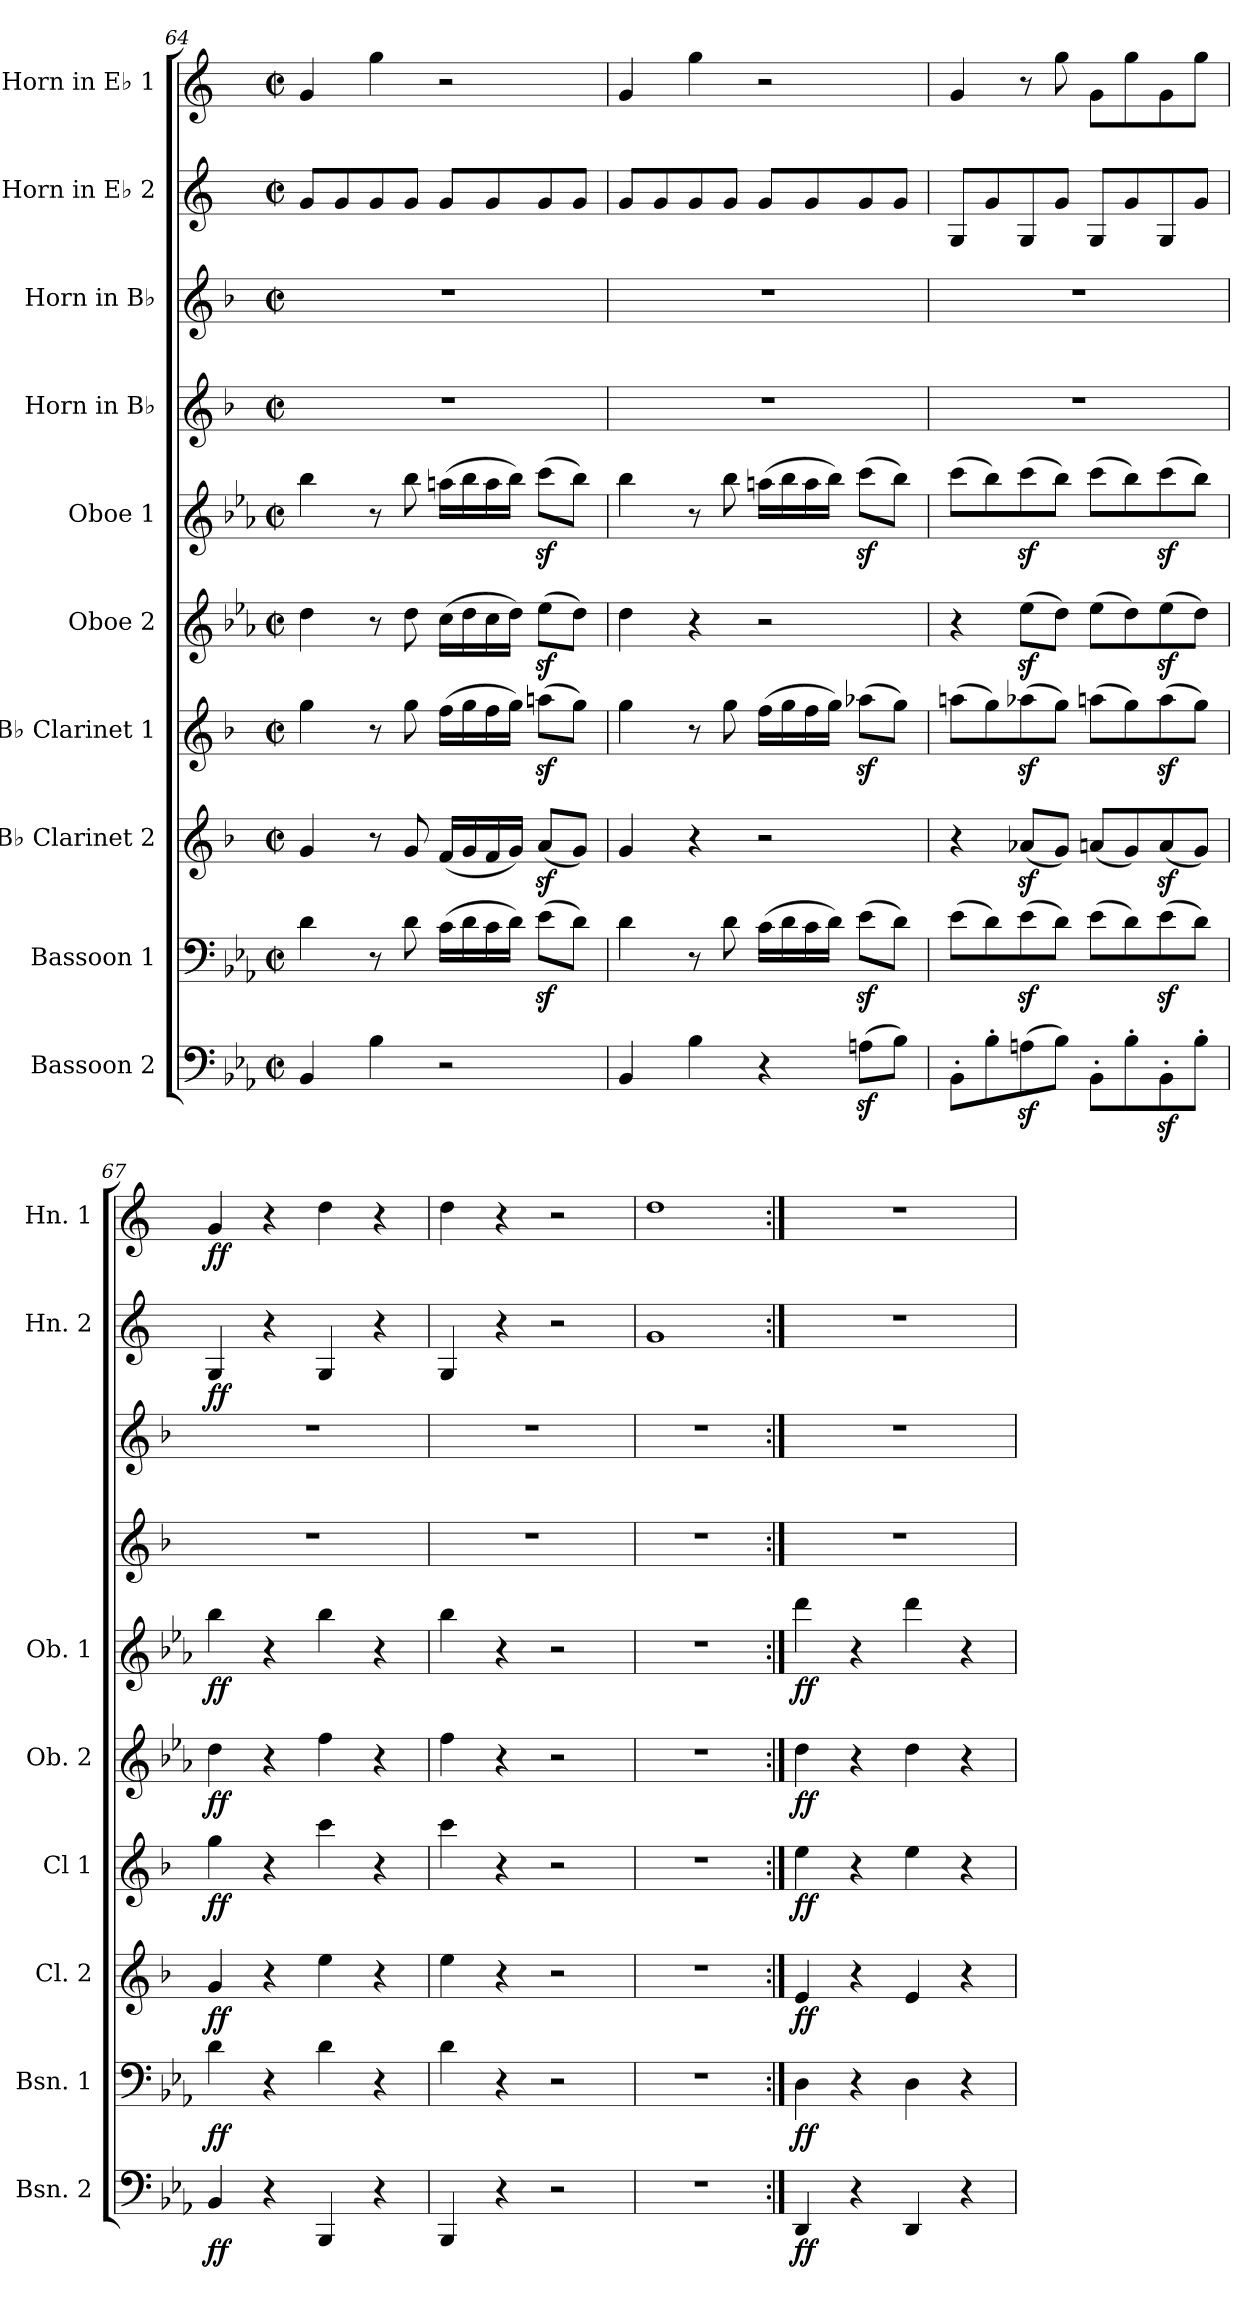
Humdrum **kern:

**kern	**dynam	**kern	**dynam	**kern	**dynam	**kern	**dynam	**kern	**dynam	**kern	**dynam	**kern	**kern	**kern	**dynam	**kern	**dynam
*part10	*part10	*part9	*part9	*part8	*part8	*part7	*part7	*part6	*part6	*part5	*part5	*part4	*part3	*part2	*part2	*part1	*part1
*staff10	*staff10	*staff9	*staff9	*staff8	*staff8	*staff7	*staff7	*staff6	*staff6	*staff5	*staff5	*staff4	*staff3	*staff2	*staff2	*staff1	*staff1
*I"Bassoon 2	*	*I"Bassoon 1	*	*I"B♭ Clarinet 2	*	*I"B♭ Clarinet 1	*	*I"Oboe 2	*	*I"Oboe 1	*	*I"Horn in B♭	*I"Horn in B♭	*I"Horn in E♭ 2	*	*I"Horn in E♭ 1	*
*I'Bsn. 2	*	*I'Bsn. 1	*	*I'Cl. 2	*	*I'Cl 1	*	*I'Ob. 2	*	*I'Ob. 1	*	*	*	*I'Hn. 2	*	*I'Hn. 1	*
*clefF4	*	*clefF4	*	*clefG2	*	*clefG2	*	*clefG2	*	*clefG2	*	*clefG2	*clefG2	*clefG2	*	*clefG2	*
*	*	*	*	*ITrd1c2	*	*ITrd1c2	*	*	*	*	*	*ITrd1c2	*ITrd1c2	*ITrd5c9	*	*ITrd5c9	*
*k[b-e-a-]	*	*k[b-e-a-]	*	*k[b-e-a-]	*	*k[b-e-a-]	*	*k[b-e-a-]	*	*k[b-e-a-]	*	*k[b-e-a-]	*k[b-e-a-]	*k[b-e-a-]	*	*k[b-e-a-]	*
*M2/2	*	*M2/2	*	*M2/2	*	*M2/2	*	*M2/2	*	*M2/2	*	*M2/2	*M2/2	*M2/2	*	*M2/2	*
*met(c|)	*	*met(c|)	*	*met(c|)	*	*met(c|)	*	*met(c|)	*	*met(c|)	*	*met(c|)	*met(c|)	*met(c|)	*	*met(c|)	*
=64	=64	=64	=64	=64	=64	=64	=64	=64	=64	=64	=64	=64	=64	=64	=64	=64	=64
4BB-/	.	4d\	.	4f/	.	4ff\	.	4dd\	.	4bb-\	.	1r	1r	8B-/L	.	4B-/	.
.	.	.	.	.	.	.	.	.	.	.	.	.	.	8B-/	.	.	.
4B-\	.	8r	.	8r	.	8r	.	8r	.	8r	.	.	.	8B-/	.	4b-\	.
.	.	8d\	.	8f/	.	8ff\	.	8dd\	.	8bb-\	.	.	.	8B-/J	.	.	.
2r	.	(>16c\LL	.	(<16e-/LL	.	(>16ee-\LL	.	(>16cc\LL	.	(>16aan\LL	.	.	.	8B-/L	.	2r	.
.	.	16d\	.	16f/	.	16ff\	.	16dd\	.	16bb-\	.	.	.	.	.	.	.
.	.	16c\	.	16e-/	.	16ee-\	.	16cc\	.	16aa\	.	.	.	8B-/	.	.	.
.	.	16d\JJ)	.	16f/JJ)	.	16ff\JJ)	.	16dd\JJ)	.	16bb-\JJ)	.	.	.	.	.	.	.
.	.	(>8e-z<\L	.	(<8gz</L	.	(>8ggnz<\L	.	(>8ee-z<\L	.	(>8cccz<\L	.	.	.	8B-/	.	.	.
.	.	8d\J)	.	8f/J)	.	8ff\J)	.	8dd\J)	.	8bb-\J)	.	.	.	8B-/J	.	.	.
!!LO:PB:g=z
=65	=65	=65	=65	=65	=65	=65	=65	=65	=65	=65	=65	=65	=65	=65	=65	=65	=65
4BB-/	.	4d\	.	4f/	.	4ff\	.	4dd\	.	4bb-\	.	1r	1r	8B-/L	.	4B-/	.
.	.	.	.	.	.	.	.	.	.	.	.	.	.	8B-/	.	.	.
4B-\	.	8r	.	4r	.	8r	.	4r	.	8r	.	.	.	8B-/	.	4b-\	.
.	.	8d\	.	.	.	8ff\	.	.	.	8bb-\	.	.	.	8B-/J	.	.	.
4r	.	(>16c\LL	.	2r	.	(>16ee-\LL	.	2r	.	(>16aan\LL	.	.	.	8B-/L	.	2r	.
.	.	16d\	.	.	.	16ff\	.	.	.	16bb-\	.	.	.	.	.	.	.
.	.	16c\	.	.	.	16ee-\	.	.	.	16aa\	.	.	.	8B-/	.	.	.
.	.	16d\JJ)	.	.	.	16ff\JJ)	.	.	.	16bb-\JJ)	.	.	.	.	.	.	.
(>8Anz<\L	.	(>8e-z<\L	.	.	.	(>8gg-Xz<\L	.	.	.	(>8cccz<\L	.	.	.	8B-/	.	.	.
8B-\J)	.	8d\J)	.	.	.	8ff\J)	.	.	.	8bb-\J)	.	.	.	8B-/J	.	.	.
=66	=66	=66	=66	=66	=66	=66	=66	=66	=66	=66	=66	=66	=66	=66	=66	=66	=66
8BB-'\L	.	(>8e-\L	.	4r	.	(>8ggn\L	.	4r	.	(>8ccc\L	.	1r	1r	8BB-/L	.	4B-/	.
8B-'\	.	8d\)	.	.	.	8ff\)	.	.	.	8bb-\)	.	.	.	8B-/	.	.	.
(>8Anz<\	.	(>8e-z<\	.	(<8g-Xz</L	.	(>8gg-Xz<\	.	(>8ee-z<\L	.	(>8cccz<\	.	.	.	8BB-/	.	8r	.
8B-\J)	.	8d\J)	.	8f/J)	.	8ff\J)	.	8dd\J)	.	8bb-\J)	.	.	.	8B-/J	.	8b-\	.
8BB-'\L	.	(>8e-\L	.	(<8gn/L	.	(>8ggn\L	.	(>8ee-\L	.	(>8ccc\L	.	.	.	8BB-/L	.	8B-\L	.
8B-'\	.	8d\)	.	8f/)	.	8ff\)	.	8dd\)	.	8bb-\)	.	.	.	8B-/	.	8b-\	.
8BB-z<'\	.	(>8e-z<\	.	(<8gz</	.	(>8ggz<\	.	(>8ee-z<\	.	(>8cccz<\	.	.	.	8BB-/	.	8B-\	.
8B-'\J	.	8d\J)	.	8f/J)	.	8ff\J)	.	8dd\J)	.	8bb-\J)	.	.	.	8B-/J	.	8b-\J	.
=67	=67	=67	=67	=67	=67	=67	=67	=67	=67	=67	=67	=67	=67	=67	=67	=67	=67
!	!LO:DY:b	!	!LO:DY:b	!	!LO:DY:b	!	!LO:DY:b	!	!LO:DY:b	!	!LO:DY:b	!	!	!	!LO:DY:b	!	!LO:DY:b
4BB-/	ff	4d\	ff	4f/	ff	4ff\	ff	4dd\	ff	4bb-\	ff	1r	1r	4BB-/	ff	4B-/	ff
4r	.	4r	.	4r	.	4r	.	4r	.	4r	.	.	.	4r	.	4r	.
4BBB-/	.	4d\	.	4dd\	.	4bb-\	.	4ff\	.	4bb-\	.	.	.	4BB-/	.	4f\	.
4r	.	4r	.	4r	.	4r	.	4r	.	4r	.	.	.	4r	.	4r	.
=68	=68	=68	=68	=68	=68	=68	=68	=68	=68	=68	=68	=68	=68	=68	=68	=68	=68
4BBB-/	.	4d\	.	4dd\	.	4bb-\	.	4ff\	.	4bb-\	.	1r	1r	4BB-/	.	4f\	.
4r	.	4r	.	4r	.	4r	.	4r	.	4r	.	.	.	4r	.	4r	.
2r	.	2r	.	2r	.	2r	.	2r	.	2r	.	.	.	2r	.	2r	.
=69	=69	=69	=69	=69	=69	=69	=69	=69	=69	=69	=69	=69	=69	=69	=69	=69	=69
1r	.	1r	.	1r	.	1r	.	1r	.	1r	.	1r	1r	1B-	.	1f	.
=70:|!	=70:|!	=70:|!	=70:|!	=70:|!	=70:|!	=70:|!	=70:|!	=70:|!	=70:|!	=70:|!	=70:|!	=70:|!	=70:|!	=70:|!	=70:|!	=70:|!	=70:|!
!	!LO:DY:b	!	!LO:DY:b	!	!LO:DY:b	!	!LO:DY:b	!	!LO:DY:b	!	!LO:DY:b	!	!	!	!	!	!
4DD/	ff	4D\	ff	4d/	ff	4dd\	ff	4dd\	ff	4ddd\	ff	1r	1r	1r	.	1r	.
4r	.	4r	.	4r	.	4r	.	4r	.	4r	.	.	.	.	.	.	.
4DD/	.	4D\	.	4d/	.	4dd\	.	4dd\	.	4ddd\	.	.	.	.	.	.	.
4r	.	4r	.	4r	.	4r	.	4r	.	4r	.	.	.	.	.	.	.
=	=	=	=	=	=	=	=	=	=	=	=	=	=	=	=	=	=
*-	*-	*-	*-	*-	*-	*-	*-	*-	*-	*-	*-	*-	*-	*-	*-	*-	*-
